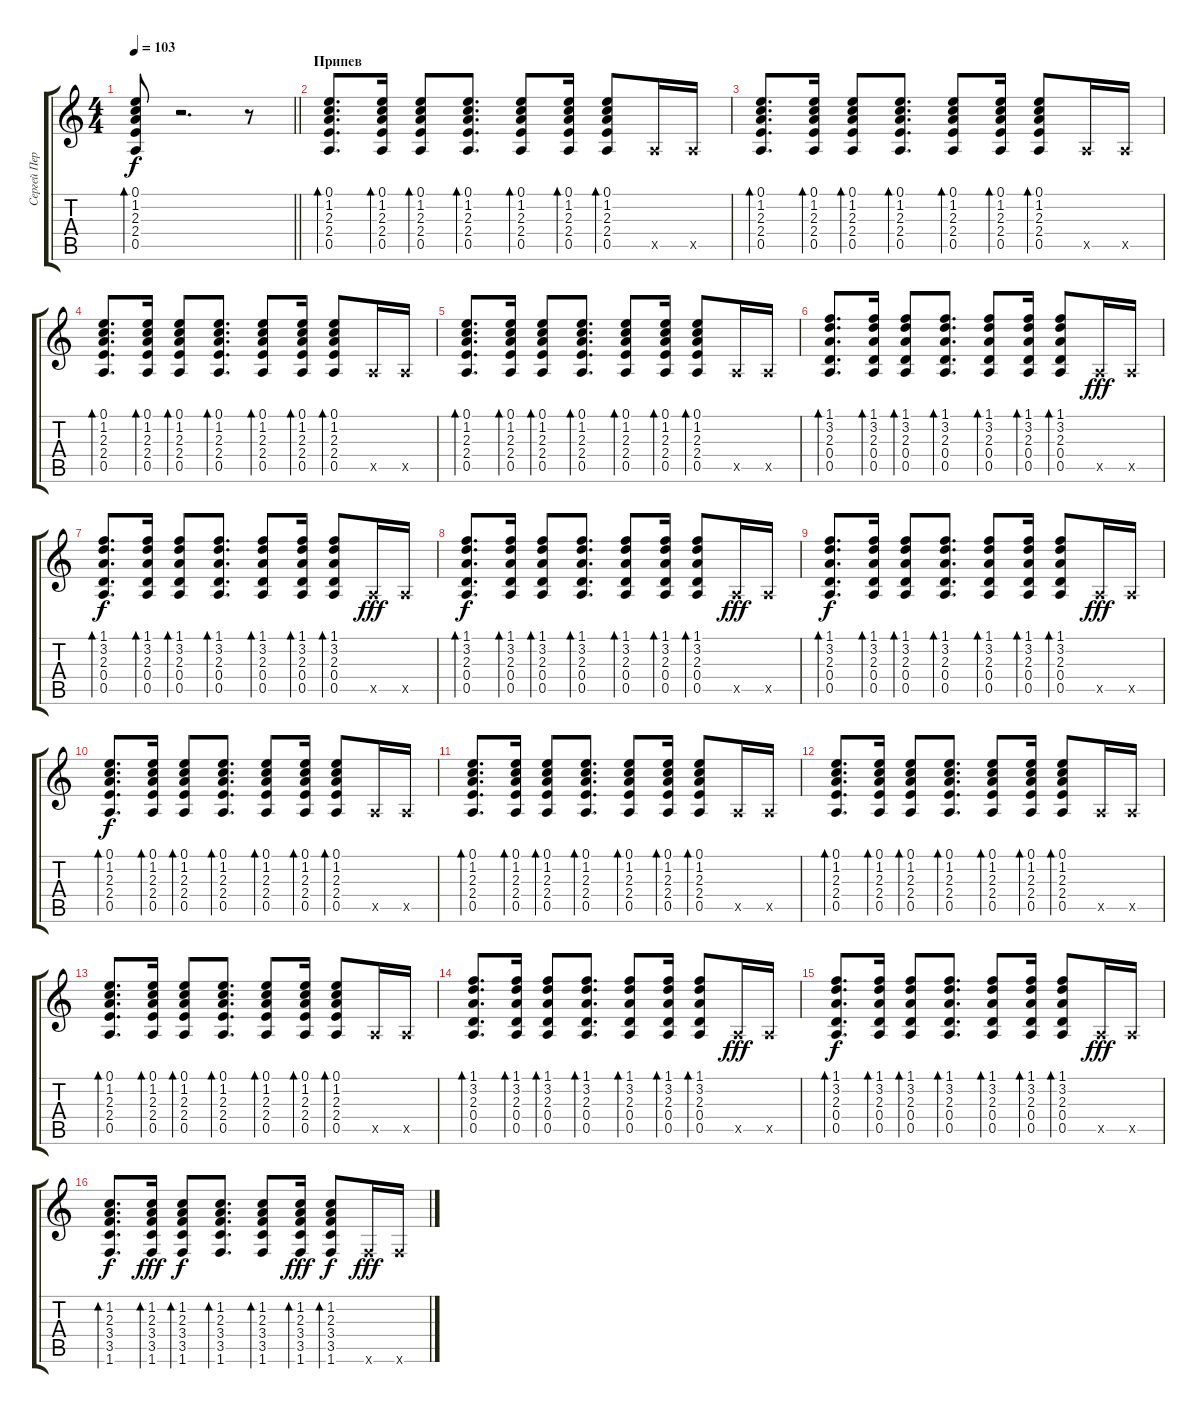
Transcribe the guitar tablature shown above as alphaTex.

\track ("Сергей Перегуда (гитара 1)" "Сергей Пер") {instrument acousticguitarsteel}
\staff {score tabs}
\tuning (E4 B3 G3 D3 A2 E2) {hide}
\ts (4 4)
\tempo 103
\clef g2
\barLineRight lightlight
\ks c
(0.1 1.2 2.3 2.4 0.5).8{bd 120 dy f} r.2{d} r.8 |
\section ("" "Припев")
(0.1 1.2 2.3 2.4 0.5).8{d bd 120} (0.1 1.2 2.3 2.4 0.5).16{bd 120} (0.1 1.2 2.3 2.4 0.5).8{bd 120} (0.1 1.2 2.3 2.4 0.5).8{d bd 120} (0.1 1.2 2.3 2.4 0.5).8{bd 120} (0.1 1.2 2.3 2.4 0.5).16{bd 120} (0.1 1.2 2.3 2.4 0.5).8{bd 120} 0.5{x}.16 0.5{x}.16 |
(0.1 1.2 2.3 2.4 0.5).8{d bd 120} (0.1 1.2 2.3 2.4 0.5).16{bd 120} (0.1 1.2 2.3 2.4 0.5).8{bd 120} (0.1 1.2 2.3 2.4 0.5).8{d bd 120} (0.1 1.2 2.3 2.4 0.5).8{bd 120} (0.1 1.2 2.3 2.4 0.5).16{bd 120} (0.1 1.2 2.3 2.4 0.5).8{bd 120} 0.5{x}.16 0.5{x}.16 |
(0.1 1.2 2.3 2.4 0.5).8{d bd 120} (0.1 1.2 2.3 2.4 0.5).16{bd 120} (0.1 1.2 2.3 2.4 0.5).8{bd 120} (0.1 1.2 2.3 2.4 0.5).8{d bd 120} (0.1 1.2 2.3 2.4 0.5).8{bd 120} (0.1 1.2 2.3 2.4 0.5).16{bd 120} (0.1 1.2 2.3 2.4 0.5).8{bd 120} 0.5{x}.16 0.5{x}.16 |
(0.1 1.2 2.3 2.4 0.5).8{d bd 120} (0.1 1.2 2.3 2.4 0.5).16{bd 120} (0.1 1.2 2.3 2.4 0.5).8{bd 120} (0.1 1.2 2.3 2.4 0.5).8{d bd 120} (0.1 1.2 2.3 2.4 0.5).8{bd 120} (0.1 1.2 2.3 2.4 0.5).16{bd 120} (0.1 1.2 2.3 2.4 0.5).8{bd 120} 0.5{x}.16 0.5{x}.16 |
(1.1 3.2 2.3 0.4 0.5).8{d bd 120} (1.1 3.2 2.3 0.4 0.5).16{bd 120} (1.1 3.2 2.3 0.4 0.5).8{bd 120} (1.1 3.2 2.3 0.4 0.5).8{d bd 120} (1.1 3.2 2.3 0.4 0.5).8{bd 120} (1.1 3.2 2.3 0.4 0.5).16{bd 120} (1.1 3.2 2.3 0.4 0.5).8{bd 120} 0.5{x}.16{dy fff} 0.5{x}.16 |
(1.1 3.2 2.3 0.4 0.5).8{d bd 120 dy f} (1.1 3.2 2.3 0.4 0.5).16{bd 120} (1.1 3.2 2.3 0.4 0.5).8{bd 120} (1.1 3.2 2.3 0.4 0.5).8{d bd 120} (1.1 3.2 2.3 0.4 0.5).8{bd 120} (1.1 3.2 2.3 0.4 0.5).16{bd 120} (1.1 3.2 2.3 0.4 0.5).8{bd 120} 0.5{x}.16{dy fff} 0.5{x}.16 |
(1.1 3.2 2.3 0.4 0.5).8{d bd 120 dy f} (1.1 3.2 2.3 0.4 0.5).16{bd 120} (1.1 3.2 2.3 0.4 0.5).8{bd 120} (1.1 3.2 2.3 0.4 0.5).8{d bd 120} (1.1 3.2 2.3 0.4 0.5).8{bd 120} (1.1 3.2 2.3 0.4 0.5).16{bd 120} (1.1 3.2 2.3 0.4 0.5).8{bd 120} 0.5{x}.16{dy fff} 0.5{x}.16 |
(1.1 3.2 2.3 0.4 0.5).8{d bd 120 dy f} (1.1 3.2 2.3 0.4 0.5).16{bd 120} (1.1 3.2 2.3 0.4 0.5).8{bd 120} (1.1 3.2 2.3 0.4 0.5).8{d bd 120} (1.1 3.2 2.3 0.4 0.5).8{bd 120} (1.1 3.2 2.3 0.4 0.5).16{bd 120} (1.1 3.2 2.3 0.4 0.5).8{bd 120} 0.5{x}.16{dy fff} 0.5{x}.16 |
(0.1 1.2 2.3 2.4 0.5).8{d bd 120 dy f} (0.1 1.2 2.3 2.4 0.5).16{bd 120} (0.1 1.2 2.3 2.4 0.5).8{bd 120} (0.1 1.2 2.3 2.4 0.5).8{d bd 120} (0.1 1.2 2.3 2.4 0.5).8{bd 120} (0.1 1.2 2.3 2.4 0.5).16{bd 120} (0.1 1.2 2.3 2.4 0.5).8{bd 120} 0.5{x}.16 0.5{x}.16 |
(0.1 1.2 2.3 2.4 0.5).8{d bd 120} (0.1 1.2 2.3 2.4 0.5).16{bd 120} (0.1 1.2 2.3 2.4 0.5).8{bd 120} (0.1 1.2 2.3 2.4 0.5).8{d bd 120} (0.1 1.2 2.3 2.4 0.5).8{bd 120} (0.1 1.2 2.3 2.4 0.5).16{bd 120} (0.1 1.2 2.3 2.4 0.5).8{bd 120} 0.5{x}.16 0.5{x}.16 |
(0.1 1.2 2.3 2.4 0.5).8{d bd 120} (0.1 1.2 2.3 2.4 0.5).16{bd 120} (0.1 1.2 2.3 2.4 0.5).8{bd 120} (0.1 1.2 2.3 2.4 0.5).8{d bd 120} (0.1 1.2 2.3 2.4 0.5).8{bd 120} (0.1 1.2 2.3 2.4 0.5).16{bd 120} (0.1 1.2 2.3 2.4 0.5).8{bd 120} 0.5{x}.16 0.5{x}.16 |
(0.1 1.2 2.3 2.4 0.5).8{d bd 120} (0.1 1.2 2.3 2.4 0.5).16{bd 120} (0.1 1.2 2.3 2.4 0.5).8{bd 120} (0.1 1.2 2.3 2.4 0.5).8{d bd 120} (0.1 1.2 2.3 2.4 0.5).8{bd 120} (0.1 1.2 2.3 2.4 0.5).16{bd 120} (0.1 1.2 2.3 2.4 0.5).8{bd 120} 0.5{x}.16 0.5{x}.16 |
(1.1 3.2 2.3 0.4 0.5).8{d bd 120} (1.1 3.2 2.3 0.4 0.5).16{bd 120} (1.1 3.2 2.3 0.4 0.5).8{bd 120} (1.1 3.2 2.3 0.4 0.5).8{d bd 120} (1.1 3.2 2.3 0.4 0.5).8{bd 120} (1.1 3.2 2.3 0.4 0.5).16{bd 120} (1.1 3.2 2.3 0.4 0.5).8{bd 120} 0.5{x}.16{dy fff} 0.5{x}.16 |
(1.1 3.2 2.3 0.4 0.5).8{d bd 120 dy f} (1.1 3.2 2.3 0.4 0.5).16{bd 120} (1.1 3.2 2.3 0.4 0.5).8{bd 120} (1.1 3.2 2.3 0.4 0.5).8{d bd 120} (1.1 3.2 2.3 0.4 0.5).8{bd 120} (1.1 3.2 2.3 0.4 0.5).16{bd 120} (1.1 3.2 2.3 0.4 0.5).8{bd 120} 0.5{x}.16{dy fff} 0.5{x}.16 |
(1.2 2.3 3.4 3.5 1.6).8{d bd 120 dy f} (1.2 2.3 3.4 3.5 1.6).16{bd 120 dy fff} (1.2 2.3 3.4 3.5 1.6).8{bd 120 dy f} (1.2 2.3 3.4 3.5 1.6).8{d bd 120} (1.2 2.3 3.4 3.5 1.6).8{bd 120} (1.2 2.3 3.4 3.5 1.6).16{bd 120 dy fff} (1.2 2.3 3.4 3.5 1.6).8{bd 120 dy f} 1.6{x}.16{dy fff} 1.6{x}.16
